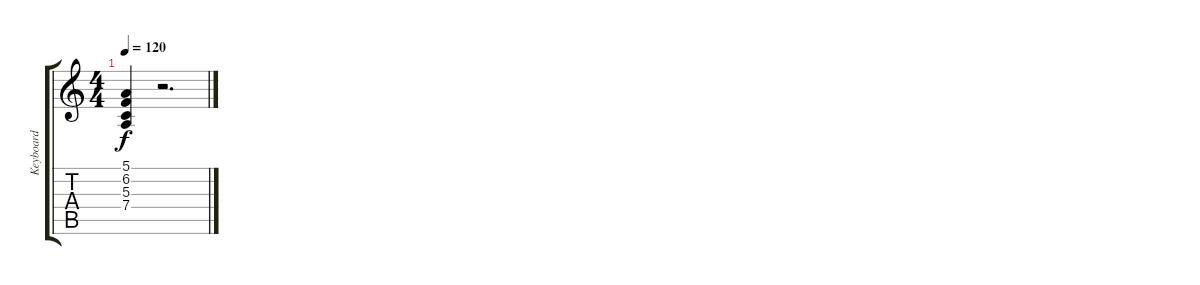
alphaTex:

\track ("Keyboard" "Keyboard") {instrument fx6goblins}
\staff {score tabs}
\tuning (E4 B3 G3 D3 A2 E2) {hide}
\ts (4 4)
\tempo 120
\clef g2
\ks c
(5.1 6.2 5.3 7.4).4{dy f} r.2{d}
